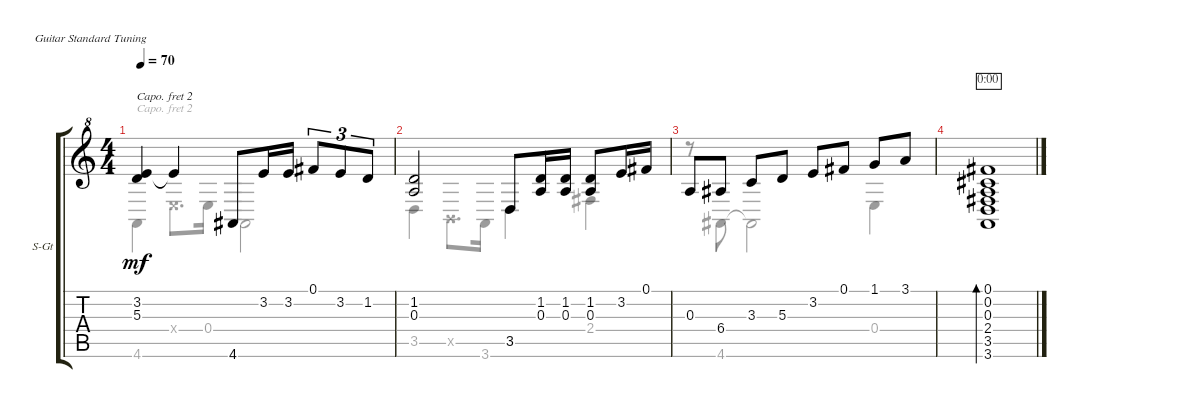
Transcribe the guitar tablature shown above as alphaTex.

\defaultSystemsLayout 4
\bracketExtendMode groupsimilarinstruments
\firstSystemTrackNameOrientation horizontal
\otherSystemsTrackNameOrientation horizontal
\track ("Steel Guitar" "S-Gt") {instrument acousticguitarsteel}
\staff {score tabs}
\capo 2
\tuning (E4 B3 G3 D3 A2 E2)
\voice
\ts (4 4)
\tempo 70
\clef g2
\ottava 8va
\scale
0.333333
\ks c
(3.2 5.3).4{dy mf} 3.2{t}.4 4.6.8 3.2.16 3.2.16 0.1.8{tu (3 2)} 3.2.8{tu (3 2)} 1.2.8{tu (3 2)} |
\scale
0.333333 (1.2 0.3).2 3.5.8 (0.3 1.2).16 (1.2 0.3).16 (0.3 1.2).8 3.2.16 0.1.16 |
\scale
0.774194 0.3.8 6.4.8 3.3.8 5.3.8 3.2.8 0.1.8 1.1.8 3.1.8 |
\scale
0.225806 (0.1 0.2 0.3 2.4 3.5 3.6).1{bd 473 timer}
\voice
\clef g2
\ottava 8va
\simile none
\scale
0.333333
\ks c
4.6.4{dy mf} 0.4{x}.8{d} 0.4.16 4.6.2 |
\scale
0.333333 3.5.4 0.5{x}.8{d} 3.6.16 3.5.4 2.4.4 |
\scale
0.774194 r.8 4.6.8 4.6{t}.2 0.4.4 |
\scale
0.225806
